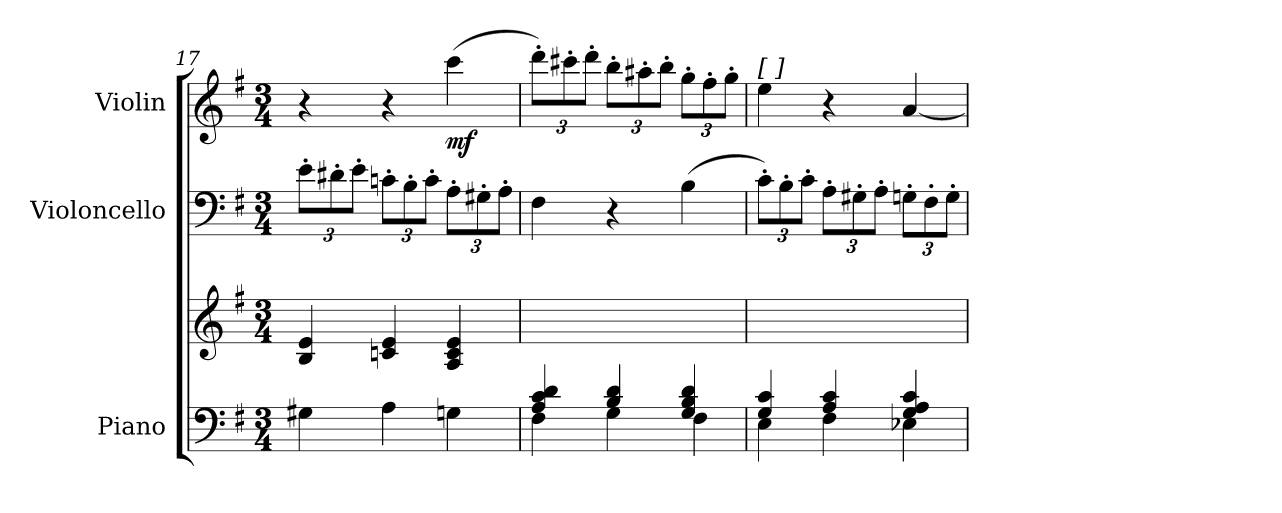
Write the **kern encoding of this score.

**kern	**kern	**kern	**kern	**dynam
*part3	*part3	*part2	*part1	*part1
*staff4	*staff3	*staff2	*staff1	*staff1
*I"Piano	*	*I"Violoncello	*I"Violin	*
*I'Pno.	*	*I'Vc.	*I'Vln.	*
!!LO:LB:g=z
*clefF4	*clefG2	*clefF4	*clefG2	*
*k[f#]	*k[f#]	*k[f#]	*k[f#]	*
*M3/4	*M3/4	*M3/4	*M3/4	*
*	*	*Xbrackettup	*	*
=17	=17	=17	=17	=17
4G#X\	4B/ 4e/	12e'\L	4r	.
.	.	12d#X'\	.	.
.	.	12e'\J	.	.
4A\	4cni/ 4e/	12cni'\L	4r	.
.	.	12B'\	.	.
.	.	12c'\J	.	.
!	!	!	!	!LO:DY:b
4Gn\	4A/ 4c/ 4e/	12A'\L	(4ccc\	mf
.	.	12G#X'\	.	.
.	.	12A'\J	.	.
=18	=18	=18	=18	=18
*^	*	*	*	*
*	*	*	*	*Xbrackettup	*
4A/ 4c/ 4d/	4F#\	2.ryy	4F#\	12ddd'\L)	.
.	.	.	.	12ccc#X'\	.
.	.	.	.	12ddd'\J	.
4B/ 4d/	4G\	.	4r	12bb'\L	.
.	.	.	.	12aa#X'\	.
.	.	.	.	12bb'\J	.
4G/ 4B/ 4d/	4F#\	.	(4B\	12gg'\L	.
.	.	.	.	12ff#'\	.
.	.	.	.	12gg'\J	.
=19	=19	=19	=19	=19	=19
!	!	!	!	!LO:TX:a:B:t=[  ]	!
4G/ 4c/	4E\	2.ryy	12c'\L)	4ee\	.
.	.	.	12B'\	.	.
.	.	.	12c'\J	.	.
4A/ 4c/	4F#\	.	12A'\L	4r	.
.	.	.	12G#X'\	.	.
.	.	.	12A'\J	.	.
4G/ 4A/ 4c/	4E-X\	.	12Gn'\L	[4a/	.
.	.	.	12F#'\	.	.
.	.	.	12G'\J	.	.
*v	*v	*	*	*	*
=	=	=	=	=
*-	*-	*-	*-	*-
